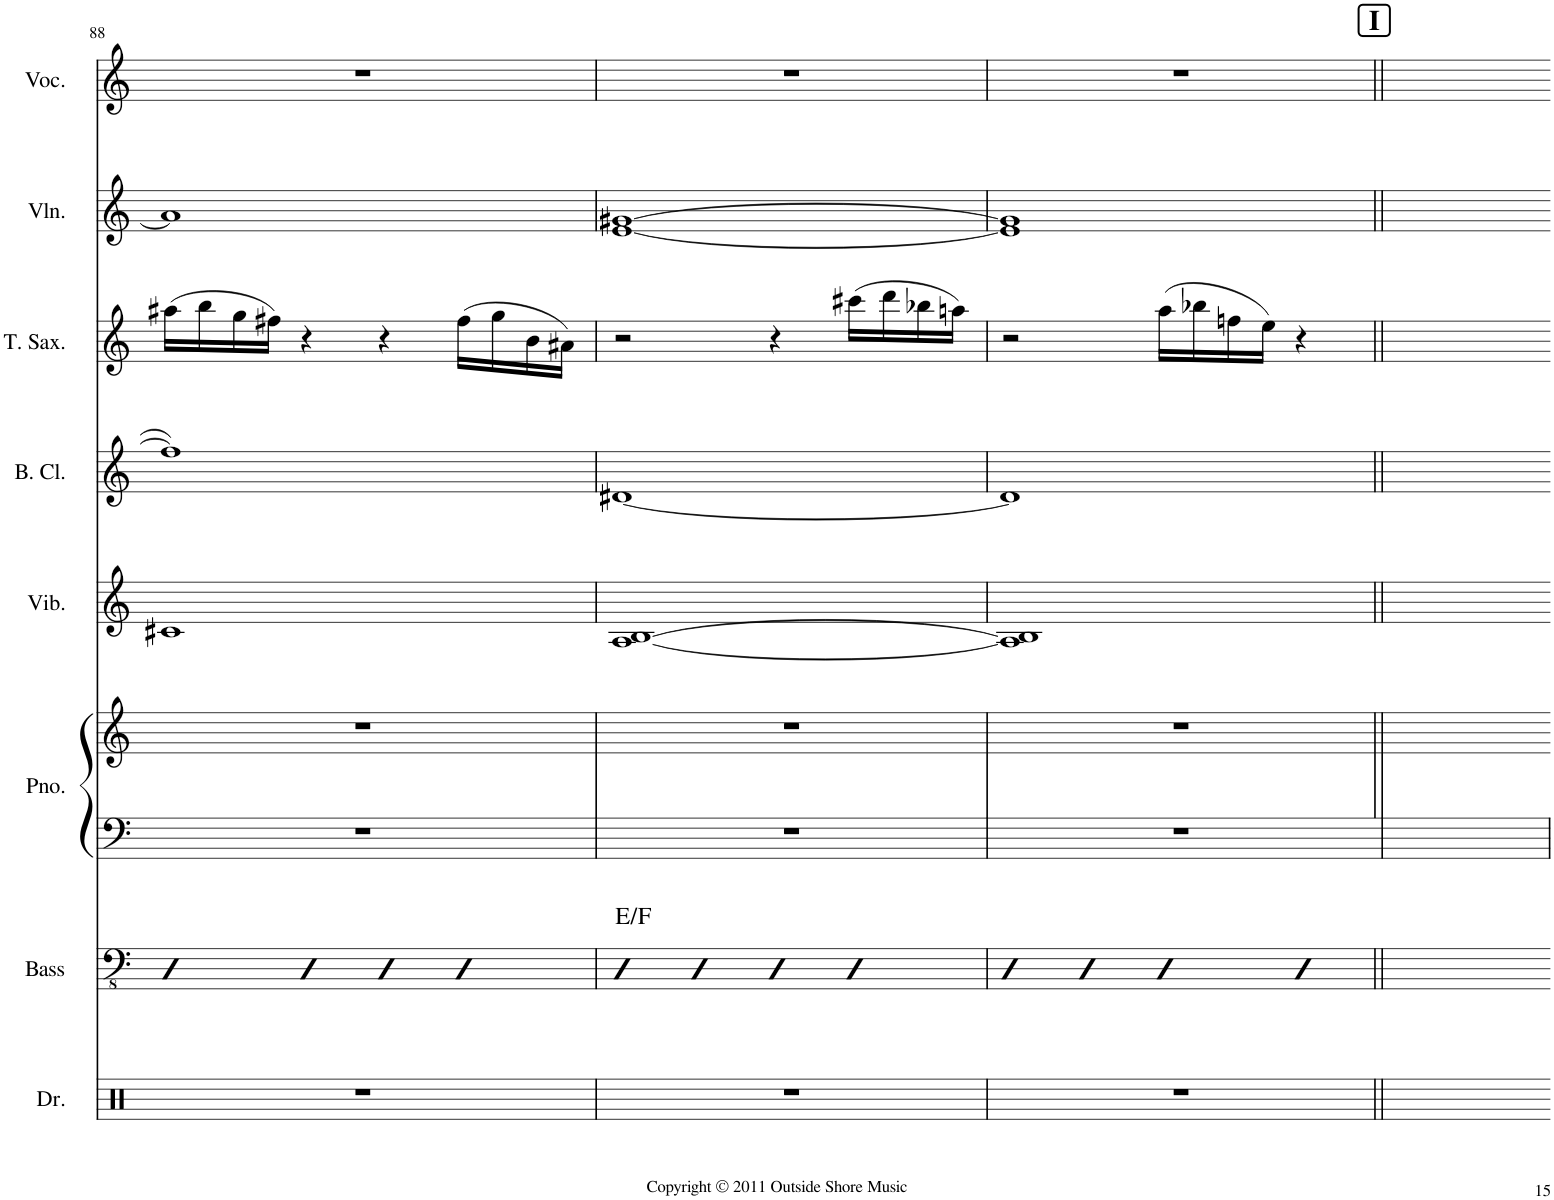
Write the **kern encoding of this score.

**kern	**kern	**harte	**kern	**kern	**kern	**kern	**kern	**kern	**kern
*part8	*part7	*part7	*part6	*part6	*part5	*part4	*part3	*part2	*part1
*staff9	*staff8	*	*staff7	*staff6	*staff5	*staff4	*staff3	*staff2	*staff1
*I"Drums	*I"Bass	*	*I"Piano	*	*I"Vibraphone	*I"Bass Clarinet	*I"Tenor Saxophone	*I"Violin	*I"Voice
*I'Dr.	*I'Bass	*	*I'Pno.	*	*I'Vib.	*I'B. Cl.	*I'T. Sax.	*I'Vln.	*I'Voc.
!!LO:PB:g=z
*clefX	*clefFv4	*	*clefF4	*clefG2	*clefG2	*clefG2	*clefG2	*clefG2	*clefG2
*	*Trd7c12	*	*	*	*	*Trd8c14	*Trd8c14	*	*
*k[]	*k[]	*	*k[]	*k[]	*k[]	*k[]	*k[]	*k[]	*k[]
*M4/4	*M4/4	*	*M4/4	*M4/4	*M4/4	*M4/4	*M4/4	*M4/4	*M4/4
=88	=88	=88	=88	=88	=88	=88	=88	=88	=88
1r	4DD	.	1r	1r	1c#X	1ff#]	(16aa#X\LL	1a]	1r
.	.	.	.	.	.	.	16bb\	.	.
.	.	.	.	.	.	.	16gg\	.	.
.	.	.	.	.	.	.	16ff#X\JJ)	.	.
.	4DD	.	.	.	.	.	4r	.	.
.	4DD	.	.	.	.	.	4r	.	.
.	4DD	.	.	.	.	.	(16ff#\LL	.	.
.	.	.	.	.	.	.	16gg\	.	.
.	.	.	.	.	.	.	16b\	.	.
.	.	.	.	.	.	.	16a#X\JJ)	.	.
=89	=89	=89	=89	=89	=89	=89	=89	=89	=89
1r	4DD	E:maj/b2	1r	1r	[1A [1B	[1d#X	2r	[1e [1g#X	1r
.	4DD	.	.	.	.	.	.	.	.
.	4DD	.	.	.	.	.	4r	.	.
.	4DD	.	.	.	.	.	(16ccc#X\LL	.	.
.	.	.	.	.	.	.	16ddd\	.	.
.	.	.	.	.	.	.	16bb-X\	.	.
.	.	.	.	.	.	.	16aan\JJ)	.	.
=90	=90	=90	=90	=90	=90	=90	=90	=90	=90
1r	4DD	.	1r	1r	1A] 1B]	1d#]	2r	1e] 1g#]	1r
.	4DD	.	.	.	.	.	.	.	.
.	4DD	.	.	.	.	.	(16aa\LL	.	.
.	.	.	.	.	.	.	16bb-X\	.	.
.	.	.	.	.	.	.	16ffn\	.	.
.	.	.	.	.	.	.	16ee\JJ)	.	.
.	4DD	.	.	.	.	.	4r	.	.
=91||	=91||	=91||	=91||	=91||	=91||	=91||	=91||	=91||	=91||
!	!	!	!	!	!	!	!	!	!LO:TX:a:B:t=I
1ryy	1ryy	.	1ryy	1ryy	1ryy	1ryy	1ryy	1ryy	1ryy
=-	=-	=-	=-	=-	=-	=-	=-	=-	=-
*-	*-	*-	*-	*-	*-	*-	*-	*-	*-
